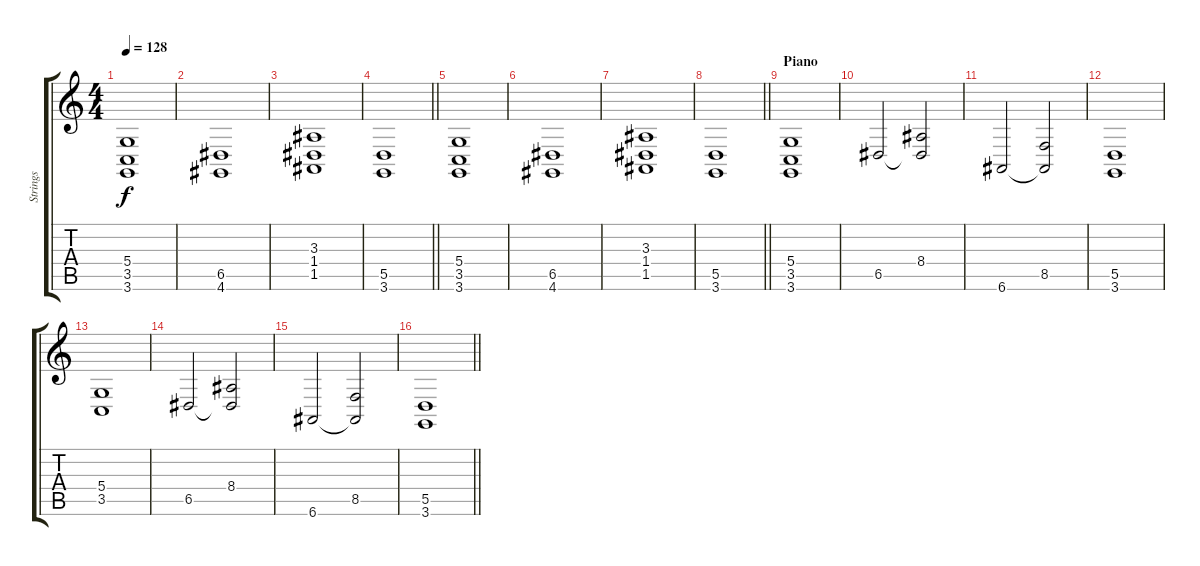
\track ("Strings" "Strings") {instrument stringensemble1}
\staff {score tabs}
\tuning (E4 B3 G3 D3 A2 E2) {hide}
\ts (4 4)
\tempo 128
\clef g2
\ks c
(5.4 3.5 3.6).1{dy f} |
(6.5 4.6).1 |
(3.3 1.4 1.5).1 |
\barLineRight lightlight
(5.5 3.6).1 |
(5.4 3.5 3.6).1 |
(6.5 4.6).1 |
(3.3 1.4 1.5).1 |
\barLineRight lightlight
(5.5 3.6).1 |
\section ("" "Piano")
(5.4 3.5 3.6).1 |
6.5.2 (8.4 6.5{t}).2 |
6.6.2 (8.5 6.6{t}).2 |
(5.5 3.6).1 |
(5.4 3.5).1 |
6.5.2 (8.4 6.5{t}).2 |
6.6.2 (8.5 6.6{t}).2 |
\barLineRight lightlight
(5.5 3.6).1
